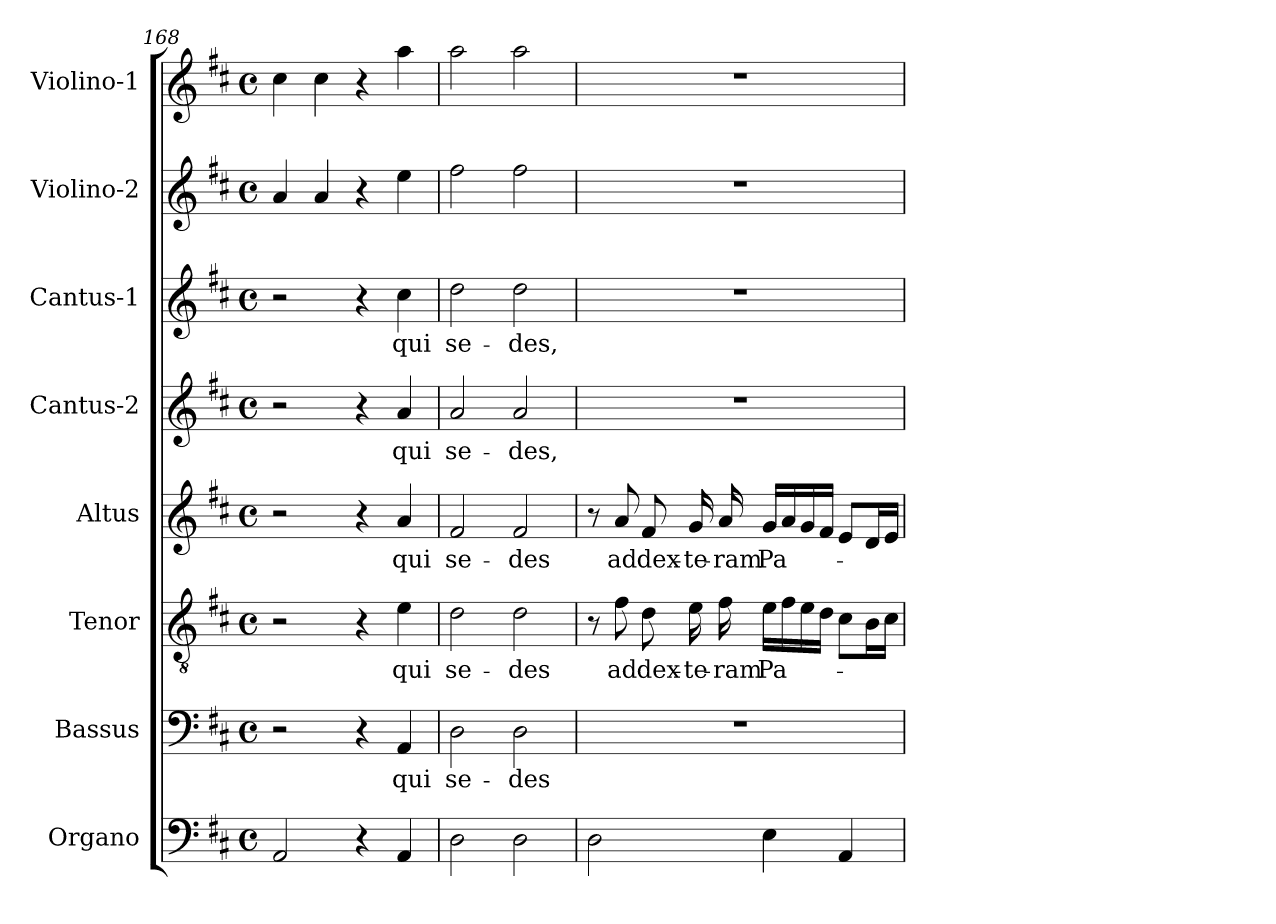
**kern	**kern	**text	**kern	**text	**kern	**text	**kern	**text	**kern	**text	**kern	**kern
*part8	*part7	*part7	*part6	*part6	*part5	*part5	*part4	*part4	*part3	*part3	*part2	*part1
*staff8	*staff7	*staff7	*staff6	*staff6	*staff5	*staff5	*staff4	*staff4	*staff3	*staff3	*staff2	*staff1
*I"Organo	*I"Bassus	*	*I"Tenor	*	*I"Altus	*	*I"Cantus-2	*	*I"Cantus-1	*	*I"Violino-2	*I"Violino-1
*I'Og	*I'B	*	*I'T	*	*I'A	*	*I'C2	*	*I'C1	*	*I'V2	*I'V1
*clefF4	*clefF4	*	*clefGv2	*	*clefG2	*	*clefG2	*	*clefG2	*	*clefG2	*clefG2
*k[f#c#]	*k[f#c#]	*	*k[f#c#]	*	*k[f#c#]	*	*k[f#c#]	*	*k[f#c#]	*	*k[f#c#]	*k[f#c#]
*D:	*D:	*	*D:	*	*D:	*	*D:	*	*D:	*	*D:	*D:
*M4/4	*M4/4	*	*M4/4	*	*M4/4	*	*M4/4	*	*M4/4	*	*M4/4	*M4/4
*met(c)	*met(c)	*	*met(c)	*	*met(c)	*	*met(c)	*	*met(c)	*	*met(c)	*met(c)
=168	=168	=168	=168	=168	=168	=168	=168	=168	=168	=168	=168	=168
2AA/	2r	.	2r	.	2r	.	2r	.	2r	.	4a/	4cc#\
.	.	.	.	.	.	.	.	.	.	.	4a/	4cc#\
4r	4r	.	4r	.	4r	.	4r	.	4r	.	4r	4r
!	!	!LO:LY:b	!	!	!	!	!	!	!	!	!	!
!	!	!	!	!LO:LY:b	!	!	!	!	!	!	!	!
!	!	!	!	!	!	!LO:LY:b	!	!	!	!	!	!
!	!	!	!	!	!	!	!	!LO:LY:b	!	!	!	!
!	!	!	!	!	!	!	!	!	!	!LO:LY:b	!	!
4AA/	4AA/	qui	4e\	qui	4a/	qui	4a/	qui	4cc#\	qui	4ee\	4aa\
=169	=169	=169	=169	=169	=169	=169	=169	=169	=169	=169	=169	=169
!	!	!LO:LY:b	!	!	!	!	!	!	!	!	!	!
!	!	!	!	!LO:LY:b	!	!	!	!	!	!	!	!
!	!	!	!	!	!	!LO:LY:b	!	!	!	!	!	!
!	!	!	!	!	!	!	!	!LO:LY:b	!	!	!	!
!	!	!	!	!	!	!	!	!	!	!LO:LY:b	!	!
2D\	2D\	se-	2d\	se-	2f#/	se-	2a/	se-	2dd\	se-	2ff#\	2aa\
!	!	!LO:LY:b	!	!	!	!	!	!	!	!	!	!
!	!	!	!	!LO:LY:b	!	!	!	!	!	!	!	!
!	!	!	!	!	!	!LO:LY:b	!	!	!	!	!	!
!	!	!	!	!	!	!	!	!LO:LY:b	!	!	!	!
!	!	!	!	!	!	!	!	!	!	!LO:LY:b	!	!
2D\	2D\	-des	2d\	-des	2f#/	-des	2a/	-des,	2dd\	-des,	2ff#\	2aa\
!!LO:LB:g=z
=170	=170	=170	=170	=170	=170	=170	=170	=170	=170	=170	=170	=170
2D\	1r	.	8r	.	8r	.	1r	.	1r	.	1r	1r
!	!	!	!	!LO:LY:b	!	!	!	!	!	!	!	!
!	!	!	!	!	!	!LO:LY:b	!	!	!	!	!	!
.	.	.	8f#\	ad	8a/	ad	.	.	.	.	.	.
!	!	!	!	!LO:LY:b	!	!	!	!	!	!	!	!
!	!	!	!	!	!	!LO:LY:b	!	!	!	!	!	!
.	.	.	8d\	dex-	8f#/	dex-	.	.	.	.	.	.
!	!	!	!	!LO:LY:b	!	!	!	!	!	!	!	!
!	!	!	!	!	!	!LO:LY:b	!	!	!	!	!	!
.	.	.	16e\	-te-	16g/	-te-	.	.	.	.	.	.
!	!	!	!	!LO:LY:b	!	!	!	!	!	!	!	!
!	!	!	!	!	!	!LO:LY:b	!	!	!	!	!	!
.	.	.	16f#\	-ram	16a/	-ram	.	.	.	.	.	.
!	!	!	!	!LO:LY:b	!	!	!	!	!	!	!	!
!	!	!	!	!	!	!LO:LY:b	!	!	!	!	!	!
4E\	.	.	16e\LL	Pa-	16g/LL	Pa-	.	.	.	.	.	.
.	.	.	16f#\	.	16a/	.	.	.	.	.	.	.
.	.	.	16e\	.	16g/	.	.	.	.	.	.	.
.	.	.	16d\JJ	.	16f#/JJ	.	.	.	.	.	.	.
4AA/	.	.	8c#\L	.	8e/L	.	.	.	.	.	.	.
.	.	.	16B\L	.	16d/L	.	.	.	.	.	.	.
.	.	.	16c#\JJ	.	16e/JJ	.	.	.	.	.	.	.
=	=	=	=	=	=	=	=	=	=	=	=	=
*-	*-	*-	*-	*-	*-	*-	*-	*-	*-	*-	*-	*-
